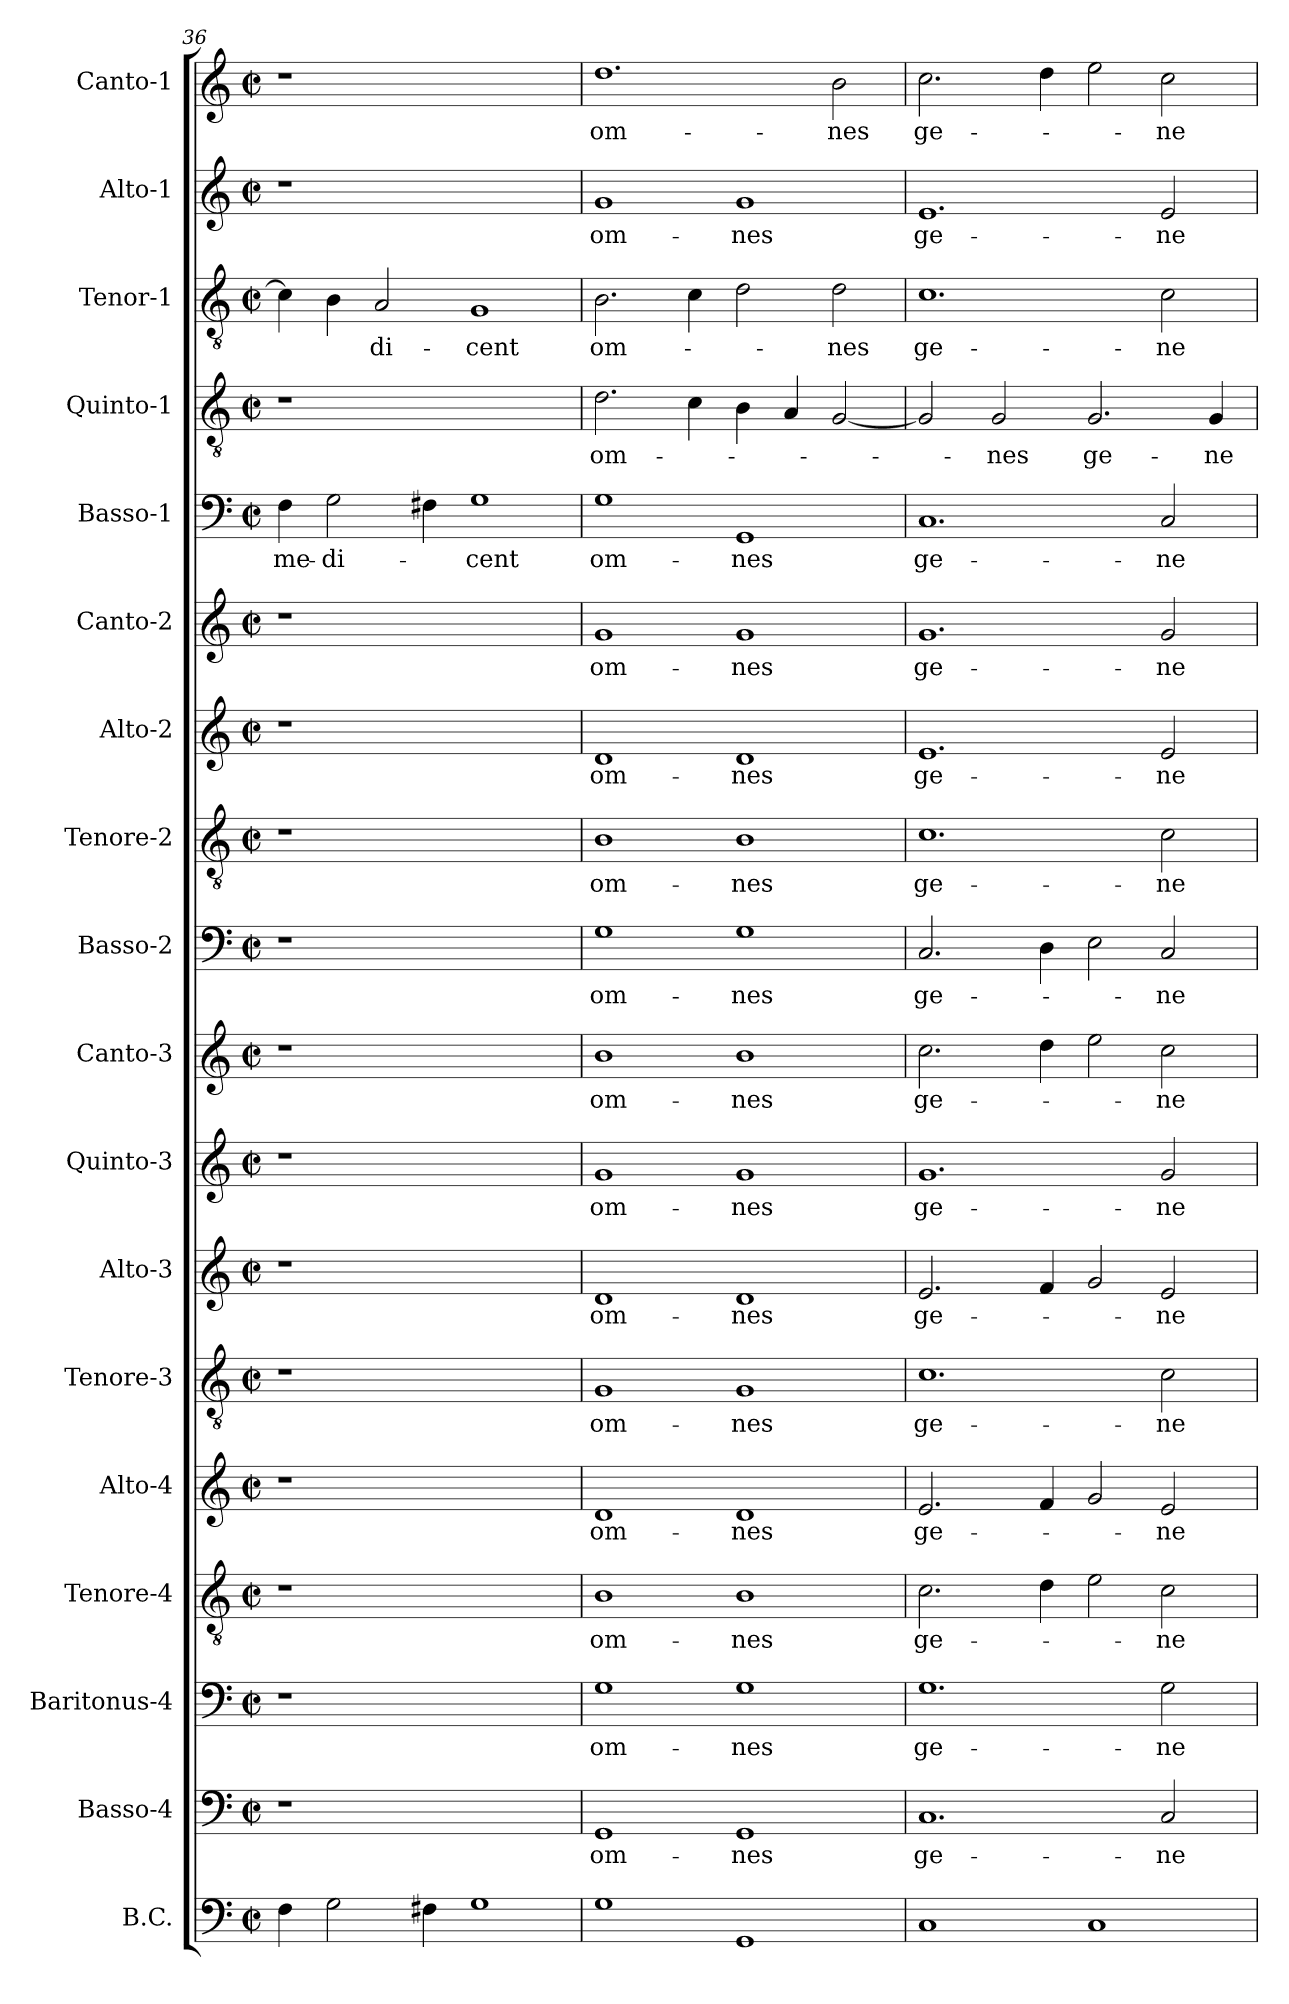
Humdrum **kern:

**kern	**kern	**text	**kern	**text	**kern	**text	**kern	**text	**kern	**text	**kern	**text	**kern	**text	**kern	**text	**kern	**text	**kern	**text	**kern	**text	**kern	**text	**kern	**text	**kern	**text	**kern	**text	**kern	**text	**kern	**text
*part18	*part17	*part17	*part16	*part16	*part15	*part15	*part14	*part14	*part13	*part13	*part12	*part12	*part11	*part11	*part10	*part10	*part9	*part9	*part8	*part8	*part7	*part7	*part6	*part6	*part5	*part5	*part4	*part4	*part3	*part3	*part2	*part2	*part1	*part1
*staff18	*staff17	*staff17	*staff16	*staff16	*staff15	*staff15	*staff14	*staff14	*staff13	*staff13	*staff12	*staff12	*staff11	*staff11	*staff10	*staff10	*staff9	*staff9	*staff8	*staff8	*staff7	*staff7	*staff6	*staff6	*staff5	*staff5	*staff4	*staff4	*staff3	*staff3	*staff2	*staff2	*staff1	*staff1
*I"B.C.	*I"Basso-4	*	*I"Baritonus-4	*	*I"Tenore-4	*	*I"Alto-4	*	*I"Tenore-3	*	*I"Alto-3	*	*I"Quinto-3	*	*I"Canto-3	*	*I"Basso-2	*	*I"Tenore-2	*	*I"Alto-2	*	*I"Canto-2	*	*I"Basso-1	*	*I"Quinto-1	*	*I"Tenor-1	*	*I"Alto-1	*	*I"Canto-1	*
*I'BC	*I'B4	*	*I'Br4	*	*I'T4	*	*I'A4	*	*I'T3	*	*I'A3	*	*I'Q3	*	*I'C3	*	*I'B2	*	*I'T2	*	*I'A2	*	*I'C2	*	*I'B1	*	*I'Q1	*	*I'T1	*	*I'A1	*	*I'C1	*
!!LO:PB:g=z
*clefF4	*clefF4	*	*clefF4	*	*clefGv2	*	*clefG2	*	*clefGv2	*	*clefG2	*	*clefG2	*	*clefG2	*	*clefF4	*	*clefGv2	*	*clefG2	*	*clefG2	*	*clefF4	*	*clefGv2	*	*clefGv2	*	*clefG2	*	*clefG2	*
*k[]	*k[]	*	*k[]	*	*k[]	*	*k[]	*	*k[]	*	*k[]	*	*k[]	*	*k[]	*	*k[]	*	*k[]	*	*k[]	*	*k[]	*	*k[]	*	*k[]	*	*k[]	*	*k[]	*	*k[]	*
*C:	*C:	*	*C:	*	*C:	*	*C:	*	*C:	*	*C:	*	*C:	*	*C:	*	*C:	*	*C:	*	*C:	*	*C:	*	*C:	*	*C:	*	*C:	*	*C:	*	*C:	*
*M2/2	*M2/2	*	*M2/2	*	*M2/2	*	*M2/2	*	*M2/2	*	*M2/2	*	*M2/2	*	*M2/2	*	*M2/2	*	*M2/2	*	*M2/2	*	*M2/2	*	*M2/2	*	*M2/2	*	*M2/2	*	*M2/2	*	*M2/2	*
*met(c|)	*met(c|)	*	*met(c|)	*	*met(c|)	*	*met(c|)	*	*met(c|)	*	*met(c|)	*	*met(c|)	*	*met(c|)	*	*met(c|)	*	*met(c|)	*	*met(c|)	*	*met(c|)	*	*met(c|)	*	*met(c|)	*	*met(c|)	*	*met(c|)	*	*met(c|)	*
=36	=36	=36	=36	=36	=36	=36	=36	=36	=36	=36	=36	=36	=36	=36	=36	=36	=36	=36	=36	=36	=36	=36	=36	=36	=36	=36	=36	=36	=36	=36	=36	=36	=36	=36
!	!	!	!	!	!	!	!	!	!	!	!	!	!	!	!	!	!	!	!	!	!	!	!	!	!	!LO:LY:b	!	!	!	!	!	!	!	!
4F\	1r	.	1r	.	1r	.	1r	.	1r	.	1r	.	1r	.	1r	.	1r	.	1r	.	1r	.	1r	.	4F\	me-	1r	.	4c\]	.	1r	.	1r	.
!	!	!	!	!	!	!	!	!	!	!	!	!	!	!	!	!	!	!	!	!	!	!	!	!	!	!LO:LY:b	!	!	!	!	!	!	!	!
2G\	.	.	.	.	.	.	.	.	.	.	.	.	.	.	.	.	.	.	.	.	.	.	.	.	2G\	-di-	.	.	4B\	.	.	.	.	.
!	!	!	!	!	!	!	!	!	!	!	!	!	!	!	!	!	!	!	!	!	!	!	!	!	!	!	!	!	!	!LO:LY:b	!	!	!	!
.	.	.	.	.	.	.	.	.	.	.	.	.	.	.	.	.	.	.	.	.	.	.	.	.	.	.	.	.	2A/	-di-	.	.	.	.
4F#X\	.	.	.	.	.	.	.	.	.	.	.	.	.	.	.	.	.	.	.	.	.	.	.	.	4F#X\	.	.	.	.	.	.	.	.	.
!	!	!	!	!	!	!	!	!	!	!	!	!	!	!	!	!	!	!	!	!	!	!	!	!	!	!LO:LY:b	!	!	!	!LO:LY:b	!	!	!	!
1G	1ryy	.	1ryy	.	1ryy	.	1ryy	.	1ryy	.	1ryy	.	1ryy	.	1ryy	.	1ryy	.	1ryy	.	1ryy	.	1ryy	.	1G	-cent	1ryy	.	1G	-cent	1ryy	.	1ryy	.
=37	=37	=37	=37	=37	=37	=37	=37	=37	=37	=37	=37	=37	=37	=37	=37	=37	=37	=37	=37	=37	=37	=37	=37	=37	=37	=37	=37	=37	=37	=37	=37	=37	=37	=37
!	!	!LO:LY:b	!	!LO:LY:b	!	!LO:LY:b	!	!LO:LY:b	!	!LO:LY:b	!	!LO:LY:b	!	!LO:LY:b	!	!LO:LY:b	!	!LO:LY:b	!	!LO:LY:b	!	!LO:LY:b	!	!LO:LY:b	!	!LO:LY:b	!	!LO:LY:b	!	!LO:LY:b	!	!LO:LY:b	!	!LO:LY:b
1G	1GG	om-	1G	om-	1B	om-	1d	om-	1G	om-	1d	om-	1g	om-	1b	om-	1G	om-	1B	om-	1d	om-	1g	om-	1G	om-	2.d\	om-	2.B\	om-	1g	om-	1.dd	om-
.	.	.	.	.	.	.	.	.	.	.	.	.	.	.	.	.	.	.	.	.	.	.	.	.	.	.	4c\	.	4c\	.	.	.	.	.
!	!	!LO:LY:b	!	!LO:LY:b	!	!LO:LY:b	!	!LO:LY:b	!	!LO:LY:b	!	!LO:LY:b	!	!LO:LY:b	!	!LO:LY:b	!	!LO:LY:b	!	!LO:LY:b	!	!LO:LY:b	!	!LO:LY:b	!	!LO:LY:b	!	!	!	!	!	!LO:LY:b	!	!
1GG	1GG	-nes	1G	-nes	1B	-nes	1d	-nes	1G	-nes	1d	-nes	1g	-nes	1b	-nes	1G	-nes	1B	-nes	1d	-nes	1g	-nes	1GG	-nes	4B\	.	2d\	.	1g	-nes	.	.
.	.	.	.	.	.	.	.	.	.	.	.	.	.	.	.	.	.	.	.	.	.	.	.	.	.	.	4A/	.	.	.	.	.	.	.
!	!	!	!	!	!	!	!	!	!	!	!	!	!	!	!	!	!	!	!	!	!	!	!	!	!	!	!	!	!	!LO:LY:b	!	!	!	!LO:LY:b
.	.	.	.	.	.	.	.	.	.	.	.	.	.	.	.	.	.	.	.	.	.	.	.	.	.	.	[2G/	.	2d\	-nes	.	.	2b\	-nes
=38	=38	=38	=38	=38	=38	=38	=38	=38	=38	=38	=38	=38	=38	=38	=38	=38	=38	=38	=38	=38	=38	=38	=38	=38	=38	=38	=38	=38	=38	=38	=38	=38	=38	=38
!	!	!LO:LY:b	!	!LO:LY:b	!	!LO:LY:b	!	!LO:LY:b	!	!LO:LY:b	!	!LO:LY:b	!	!LO:LY:b	!	!LO:LY:b	!	!LO:LY:b	!	!LO:LY:b	!	!LO:LY:b	!	!LO:LY:b	!	!LO:LY:b	!	!	!	!LO:LY:b	!	!LO:LY:b	!	!LO:LY:b
1C	1.C	ge-	1.G	ge-	2.c\	ge-	2.e/	ge-	1.c	ge-	2.e/	ge-	1.g	ge-	2.cc\	ge-	2.C/	ge-	1.c	ge-	1.e	ge-	1.g	ge-	1.C	ge-	2G/]	.	1.c	ge-	1.e	ge-	2.cc\	ge-
!	!	!	!	!	!	!	!	!	!	!	!	!	!	!	!	!	!	!	!	!	!	!	!	!	!	!	!	!LO:LY:b	!	!	!	!	!	!
.	.	.	.	.	.	.	.	.	.	.	.	.	.	.	.	.	.	.	.	.	.	.	.	.	.	.	2G/	-nes	.	.	.	.	.	.
.	.	.	.	.	4d\	.	4f/	.	.	.	4f/	.	.	.	4dd\	.	4D\	.	.	.	.	.	.	.	.	.	.	.	.	.	.	.	4dd\	.
!	!	!	!	!	!	!	!	!	!	!	!	!	!	!	!	!	!	!	!	!	!	!	!	!	!	!	!	!LO:LY:b	!	!	!	!	!	!
1C	.	.	.	.	2e\	.	2g/	.	.	.	2g/	.	.	.	2ee\	.	2E\	.	.	.	.	.	.	.	.	.	2.G/	ge-	.	.	.	.	2ee\	.
!	!	!LO:LY:b	!	!LO:LY:b	!	!LO:LY:b	!	!LO:LY:b	!	!LO:LY:b	!	!LO:LY:b	!	!LO:LY:b	!	!LO:LY:b	!	!LO:LY:b	!	!LO:LY:b	!	!LO:LY:b	!	!LO:LY:b	!	!LO:LY:b	!	!	!	!LO:LY:b	!	!LO:LY:b	!	!LO:LY:b
.	2C/	-ne-	2G\	-ne-	2c\	-ne-	2e/	-ne-	2c\	-ne-	2e/	-ne-	2g/	-ne-	2cc\	-ne-	2C/	-ne-	2c\	-ne-	2e/	-ne-	2g/	-ne-	2C/	-ne-	.	.	2c\	-ne-	2e/	-ne-	2cc\	-ne-
!	!	!	!	!	!	!	!	!	!	!	!	!	!	!	!	!	!	!	!	!	!	!	!	!	!	!	!	!LO:LY:b	!	!	!	!	!	!
.	.	.	.	.	.	.	.	.	.	.	.	.	.	.	.	.	.	.	.	.	.	.	.	.	.	.	4G/	-ne-	.	.	.	.	.	.
=	=	=	=	=	=	=	=	=	=	=	=	=	=	=	=	=	=	=	=	=	=	=	=	=	=	=	=	=	=	=	=	=	=	=
*-	*-	*-	*-	*-	*-	*-	*-	*-	*-	*-	*-	*-	*-	*-	*-	*-	*-	*-	*-	*-	*-	*-	*-	*-	*-	*-	*-	*-	*-	*-	*-	*-	*-	*-
